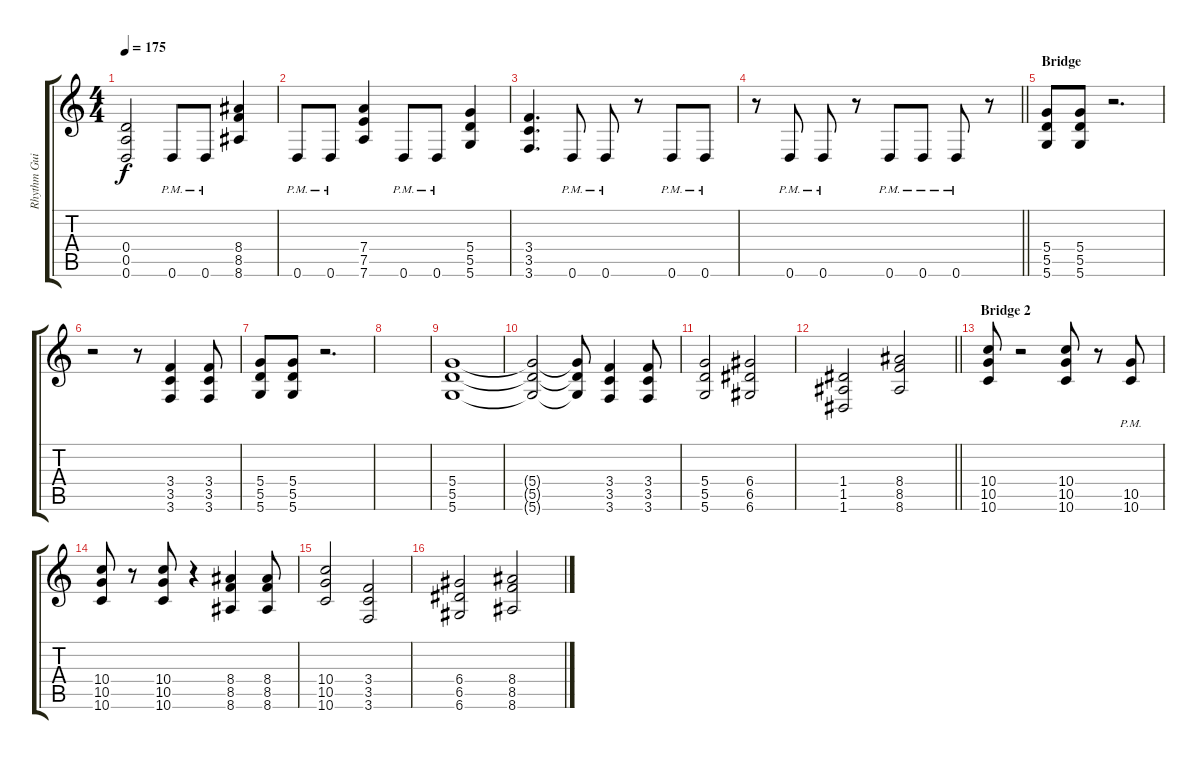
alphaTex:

\track ("Rhythm Guitar" "Rhythm Gui") {instrument overdrivenguitar}
\staff {score tabs}
\tuning (E4 B3 G3 D3 A2 D2) {hide}
\ts (4 4)
\tempo 175
\clef g2
\ks c
(0.4 0.5 0.6).2{dy f} 0.6{pm}.8 0.6{pm}.8 (8.4 8.5 8.6).4 |
0.6{pm}.8 0.6{pm}.8 (7.4 7.5 7.6).4 0.6{pm}.8 0.6{pm}.8 (5.4 5.5 5.6).4 |
(3.4 3.5 3.6).4{d} 0.6{pm}.8 0.6{pm}.8 r.8 0.6{pm}.8 0.6{pm}.8 |
\barLineRight lightlight
r.8 0.6{pm}.8 0.6{pm}.8 r.8 0.6{pm}.8 0.6{pm}.8 0.6{pm}.8 r.8 |
\section ("" "Bridge")
(5.4 5.5 5.6).8 (5.4 5.5 5.6).8 r.2{d} |
r.2 r.8 (3.4 3.5 3.6).4 (3.4 3.5 3.6).8 |
(5.4 5.5 5.6).8 (5.4 5.5 5.6).8 r.2{d} |
|
(5.4 5.5 5.6).1 |
(5.4{t} 5.5{t} 5.6{t}).2 (5.4{t} 5.5{t} 5.6{t}).8 (3.4 3.5 3.6).4 (3.4 3.5 3.6).8 |
(5.4 5.5 5.6).2 (6.4 6.5 6.6).2 |
\barLineRight lightlight
(1.4 1.5 1.6).2 (8.4 8.5 8.6).2 |
\section ("" "Bridge 2")
(10.4 10.5 10.6).8 r.2 (10.4 10.5 10.6).8 r.8 (10.5{pm} 10.6{pm}).8 |
(10.4 10.5 10.6).8 r.8 (10.4 10.5 10.6).8 r.4 (8.4 8.5 8.6).4 (8.4 8.5 8.6).8 |
(10.4 10.5 10.6).2 (3.4 3.5 3.6).2 |
(6.4 6.5 6.6).2 (8.4 8.5 8.6).2
